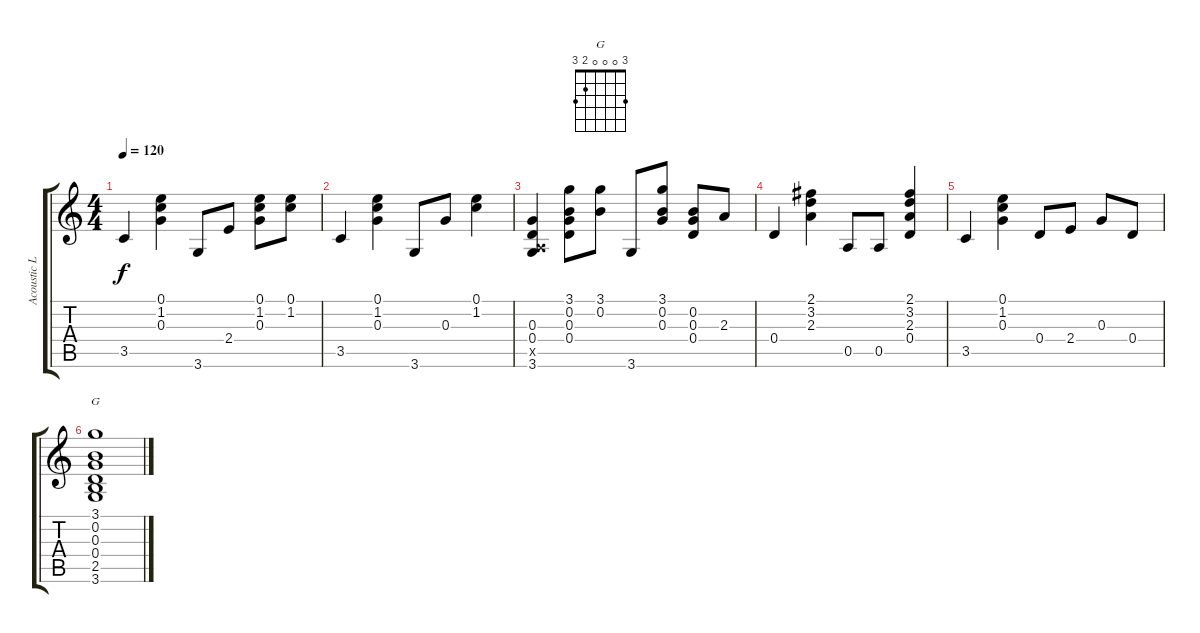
\track ("Acoustic Lead" "Acoustic L") {instrument acousticguitarsteel}
\staff {score tabs}
\tuning (E4 B3 G3 D3 A2 E2) {hide}
\chord ("G" 3 0 0 0 2 3)
\ts (4 4)
\tempo 120
\clef g2
\ks c
3.5.4{dy f} (0.1 1.2 0.3).4 3.6.8 2.4.8 (0.1 1.2 0.3).8 (0.1 1.2).8 |
3.5.4 (0.1 1.2 0.3).4 3.6.8 0.3.8 (0.1 1.2).4 |
(0.3 0.4 0.5{x} 3.6).4 (3.1 0.2 0.3 0.4).8 (3.1 0.2).8 3.6.8 (3.1 0.2 0.3).8 (0.2 0.3 0.4).8 2.3.8 |
0.4.4 (2.1 3.2 2.3).4 0.5.8 0.5.8 (2.1 3.2 2.3 0.4).4 |
3.5.4 (0.1 1.2 0.3).4 0.4.8 2.4.8 0.3.8 0.4.8 |
(3.1 0.2 0.3 0.4 2.5 3.6).1{ch "G"}
